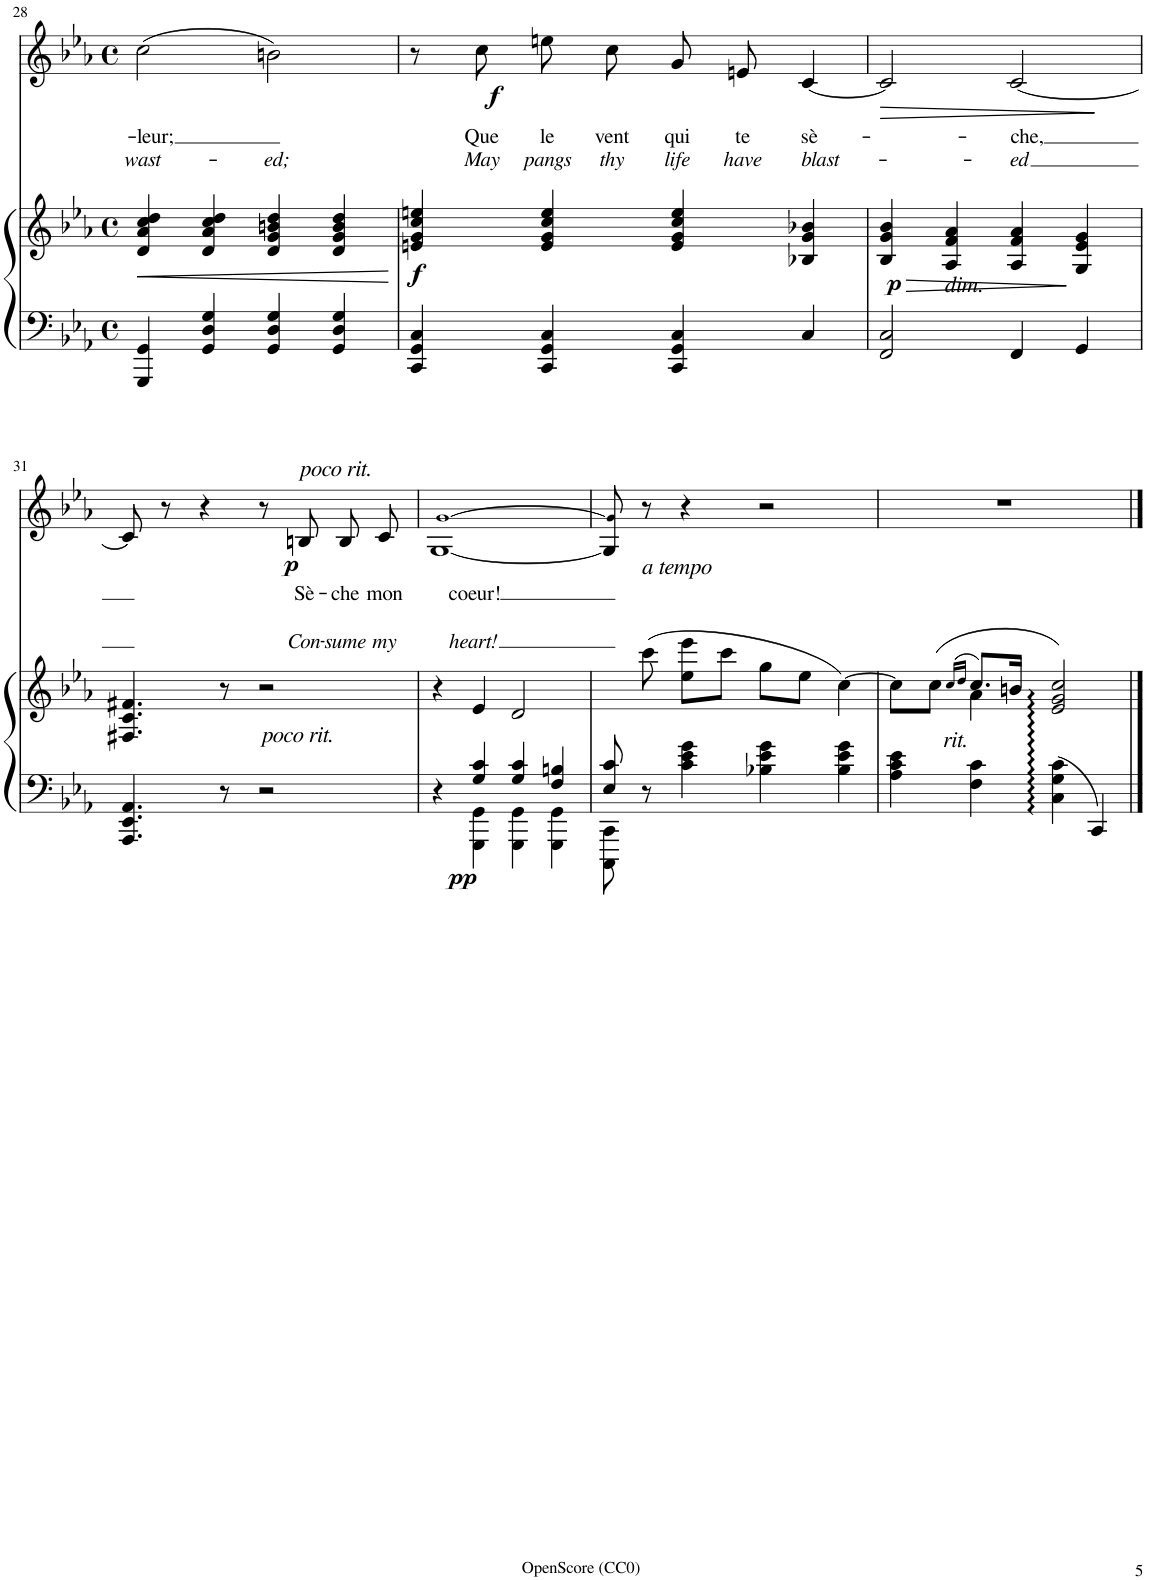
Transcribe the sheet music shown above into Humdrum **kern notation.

**kern	**kern	**dynam	**kern	**text	**text	**dynam
*part2	*part2	*part2	*part1	*part1	*part1	*part1
*staff3	*staff2	*staff2/3	*staff1	*staff1	*staff1	*staff1
*I"Piano	*	*	*I"Voice	*	*	*
*I'Pno	*	*	*	*	*	*
!!LO:PB:g=z
*clefF4	*clefG2	*	*clefG2	*	*	*
*k[b-e-a-]	*k[b-e-a-]	*	*k[b-e-a-]	*	*	*
*M4/4	*M4/4	*	*M4/4	*	*	*
*met(c)	*met(c)	*	*met(c)	*	*	*
=28	=28	=28	=28	=28	=28	=28
!	!	!LO:HP:b	!	!LO:LY:b	!LO:LY:b	!
4GGG/ 4GG/	4d/ 4a-/ 4cc/ 4dd/	<	(2cc\	-leur;	wast-	.
4GG/ 4D/ 4G/	4d/ 4a-/ 4cc/ 4dd/	.	.	.	.	.
!	!	!	!	!	!LO:LY:b	!
4GG/ 4D/ 4G/	4d/ 4g/ 4bn/ 4dd/	.	2bn\)	.	-ed;	.
4GG/ 4D/ 4G/	4d/ 4g/ 4b/ 4dd/	.	.	.	.	.
.	.	[	.	.	.	.
=29	=29	=29	=29	=29	=29	=29
!	!	!LO:DY:b	!	!	!	!
4CC/ 4GG/ 4C/	4en/ 4g/ 4cc/ 4een/	f	8r	.	.	.
!	!	!	!	!LO:LY:b	!LO:LY:b	!LO:DY:b
.	.	.	8cc\	Que	May	f
!	!	!	!	!LO:LY:b	!LO:LY:b	!
4CC/ 4GG/ 4C/	4e/ 4g/ 4cc/ 4ee/	.	8een\L	le	pangs	.
!	!	!	!	!LO:LY:b	!LO:LY:b	!
.	.	.	8cc\J	vent	thy	.
!	!	!	!	!LO:LY:b	!LO:LY:b	!
4CC/ 4GG/ 4C/	4e/ 4g/ 4cc/ 4ee/	.	8g/L	qui	life	.
!	!	!	!	!LO:LY:b	!LO:LY:b	!
.	.	.	8en/J	te	have	.
!	!	!	!	!LO:LY:b	!LO:LY:b	!
4C/	4B-X/ 4g/ 4b-X/	.	[4c/	sè-	blast-	.
=30	=30	=30	=30	=30	=30	=30
!	!	!LO:HP:b	!	!	!	!LO:HP:b
!	!	!LO:DY:n=1:b	!	!	!	!
2FF/ 2C/	4B-/ 4g/ 4b-/	> p	2c/]	.	.	>
!	!LO:TX:b:i:t=dim.	!	!	!	!	!
.	4A-/ 4f/ 4a-/	.	.	.	.	.
!	!	!	!	!LO:LY:b	!LO:LY:b	!
4FF/	4A-/ 4f/ 4a-/	.	[2c/	-che,	-ed	.
4GG/	4G/ 4e-/ 4g/	]	.	.	.	.
.	.	.	.	.	.	]
!!LO:LB:g=z
=31	=31	=31	=31	=31	=31	=31
4.AAA-/ 4.EE-/ 4.AA-/	4.F#X/ 4.c/ 4.f#X/	.	8c/]	.	.	.
.	.	.	8r	.	.	.
.	.	.	4r	.	.	.
8r	8r	.	.	.	.	.
!	!LO:TX:b:i:t=poco rit.	!	!	!	!	!
2r	2r	.	8r	.	.	.
!	!	!	!LO:TX:a:i:t=poco rit.	!	!	!
!	!	!	!	!LO:LY:b	!LO:LY:b	!LO:DY:b
.	.	.	8Bn/	Sè-	Con-	p
!	!	!	!	!LO:LY:b	!LO:LY:b	!
.	.	.	8B/L	-che	-sume	.
!	!	!	!	!LO:LY:b	!LO:LY:b	!
.	.	.	8c/J	mon	my	.
=32	=32	=32	=32	=32	=32	=32
*^	*	*	*	*	*	*
!	!	!	!LO:DY:b=2	!	!LO:LY:b	!LO:LY:b	!
4r	4ryy	4r	pp	[1G 1g	coeur!	heart!	.
4G/ 4c/	4GGG\ 4GG\	4e-/	.	.	.	.	.
4G/ 4c/	4GGG\ 4GG\	2d/	.	.	.	.	.
4F/ 4Bn/	4GGG\ 4GG\	.	.	.	.	.	.
=33	=33	=33	=33	=33	=33	=33	=33
8E-/ 8c/	8CCC\ 8CC\	8ryy	.	8G/] 8g/	.	.	.
!	!	!	!	!LO:TX:b:i:t=a tempo	!	!	!
2..ryy	8r	(8ccc\	.	8r	.	.	.
.	4c\ 4e-\ 4g\	8ee-\ 8eee-\L	.	4r	.	.	.
.	.	8ccc\J	.	.	.	.	.
.	4B-X\ 4e-\ 4g\	8gg\L	.	2r	.	.	.
.	.	8ee-\J	.	.	.	.	.
.	4B-\ 4e-\ 4g\	[4cc\)	.	.	.	.	.
*v	*v	*	*	*	*	*	*
=34	=34	=34	=34	=34	=34	=34
*	*^	*	*	*	*	*
4A-\ 4c\ 4e-\	8cc\L]	4ryy	.	1r	.	.	.
.	(8cc\J	.	.	.	.	.	.
.	(16qcc/LL	.	.	.	.	.	.
.	16qdd/JJ	.	.	.	.	.	.
!	!LO:TX:b:i:t=rit.	!	!	!	!	!	!
4F\ 4c\	8.cc/L)	4a-\	.	.	.	.	.
.	16bn/Jk	.	.	.	.	.	.
4C\ 4G\ 4c\	2e-/: 2g/: 2cc/:)	2ryy	.	.	.	.	.
4CC/	.	.	.	.	.	.	.
*	*v	*v	*	*	*	*	*
==	==	==	==	==	==	==
*-	*-	*-	*-	*-	*-	*-
